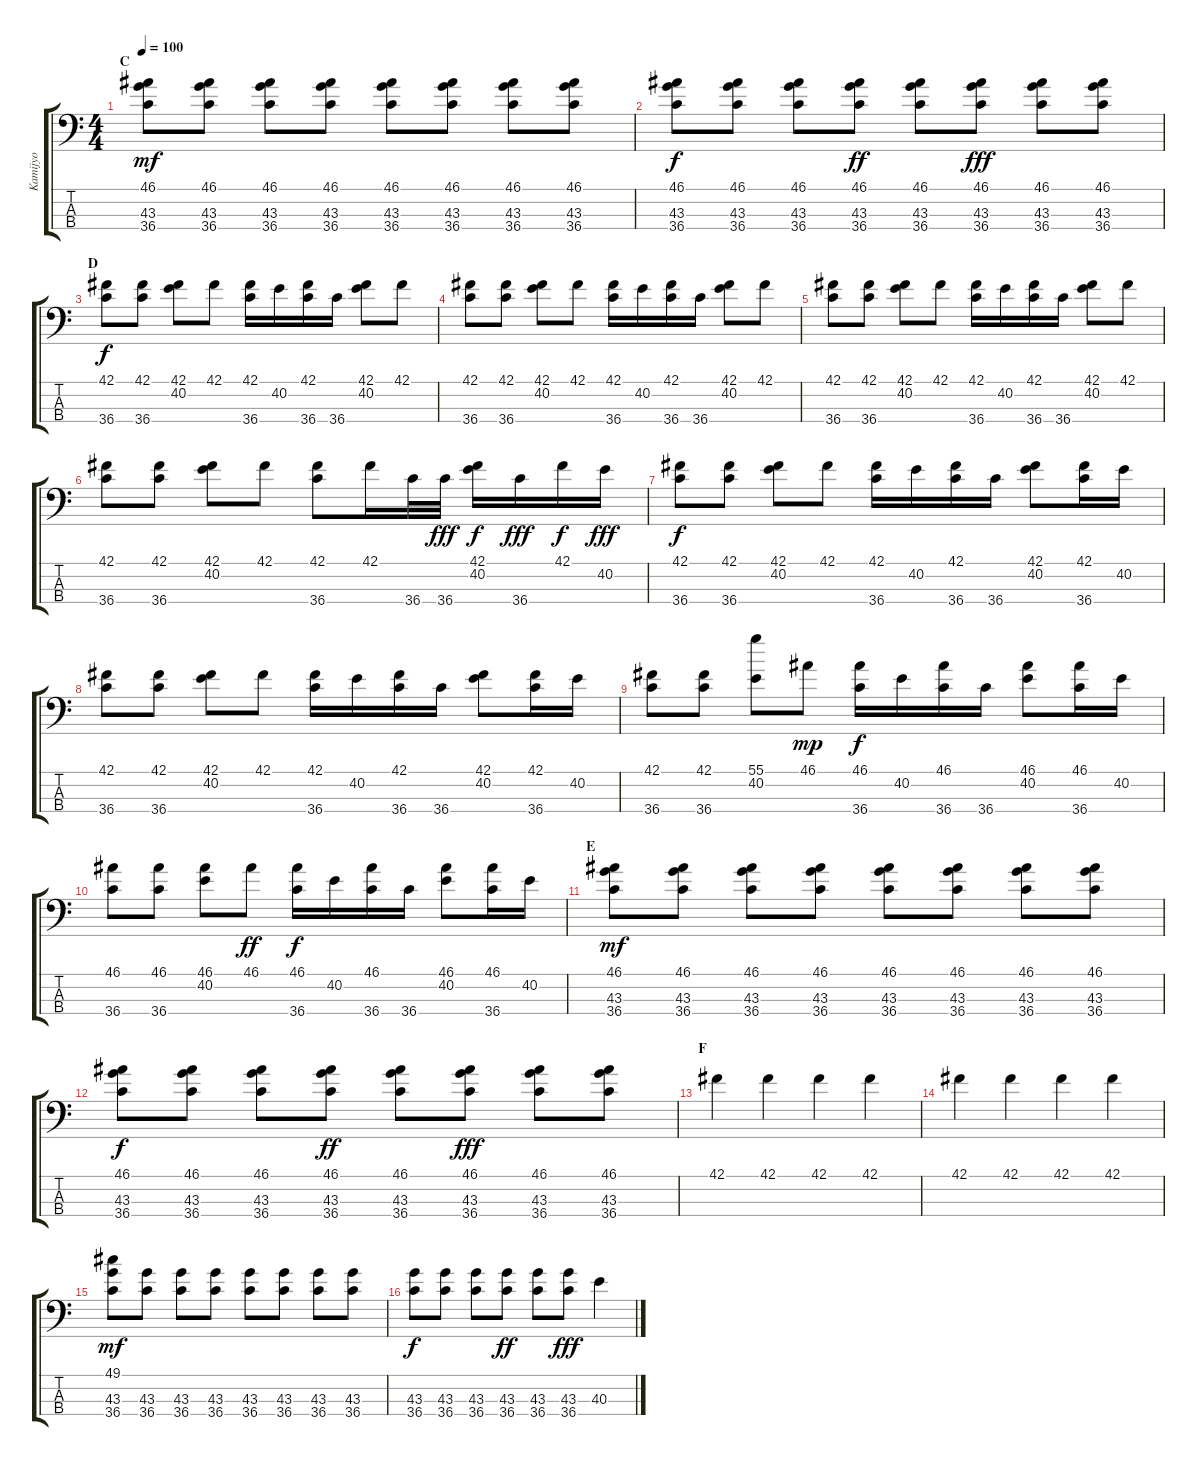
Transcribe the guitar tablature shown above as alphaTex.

\track ("Kamijyo" "Kamijyo") {instrument acousticgrandpiano}
\staff {score tabs}
\tuning (C-1 C-1 C-1 C-1) {hide}
\ts (4 4)
\section ("" "C")
\tempo 100
\clef f4
\ks c
(46.1 43.3 36.4).8{dy mf} (46.1 43.3 36.4).8 (46.1 43.3 36.4).8 (46.1 43.3 36.4).8 (46.1 43.3 36.4).8 (46.1 43.3 36.4).8 (46.1 43.3 36.4).8 (46.1 43.3 36.4).8 |
(46.1 43.3 36.4).8{dy f} (46.1 43.3 36.4).8 (46.1 43.3 36.4).8 (46.1 43.3 36.4).8{dy ff} (46.1 43.3 36.4).8 (46.1 43.3 36.4).8{dy fff} (46.1 43.3 36.4).8 (46.1 43.3 36.4).8 |
\section ("" "D")
(42.1 36.4).8{dy f} (42.1 36.4).8 (42.1 40.2).8 42.1.8 (42.1 36.4).16 40.2.16 (42.1 36.4).16 36.4.16 (42.1 40.2).8 42.1.8 |
(42.1 36.4).8 (42.1 36.4).8 (42.1 40.2).8 42.1.8 (42.1 36.4).16 40.2.16 (42.1 36.4).16 36.4.16 (42.1 40.2).8 42.1.8 |
(42.1 36.4).8 (42.1 36.4).8 (42.1 40.2).8 42.1.8 (42.1 36.4).16 40.2.16 (42.1 36.4).16 36.4.16 (42.1 40.2).8 42.1.8 |
(42.1 36.4).8 (42.1 36.4).8 (42.1 40.2).8 42.1.8 (42.1 36.4).8 42.1.16 36.4.32 36.4.32{dy fff} (42.1 40.2).16{dy f} 36.4.16{dy fff} 42.1.16{dy f} 40.2.16{dy fff} |
(42.1 36.4).8{dy f} (42.1 36.4).8 (42.1 40.2).8 42.1.8 (42.1 36.4).16 40.2.16 (42.1 36.4).16 36.4.16 (42.1 40.2).8 (42.1 36.4).16 40.2.16 |
(42.1 36.4).8 (42.1 36.4).8 (42.1 40.2).8 42.1.8 (42.1 36.4).16 40.2.16 (42.1 36.4).16 36.4.16 (42.1 40.2).8 (42.1 36.4).16 40.2.16 |
(42.1 36.4).8 (42.1 36.4).8 (55.1 40.2).8 46.1.8{dy mp} (46.1 36.4).16{dy f} 40.2.16 (46.1 36.4).16 36.4.16 (46.1 40.2).8 (46.1 36.4).16 40.2.16 |
(46.1 36.4).8 (46.1 36.4).8 (46.1 40.2).8 46.1.8{dy ff} (46.1 36.4).16{dy f} 40.2.16 (46.1 36.4).16 36.4.16 (46.1 40.2).8 (46.1 36.4).16 40.2.16 |
\section ("" "E")
(46.1 43.3 36.4).8{dy mf} (46.1 43.3 36.4).8 (46.1 43.3 36.4).8 (46.1 43.3 36.4).8 (46.1 43.3 36.4).8 (46.1 43.3 36.4).8 (46.1 43.3 36.4).8 (46.1 43.3 36.4).8 |
(46.1 43.3 36.4).8{dy f} (46.1 43.3 36.4).8 (46.1 43.3 36.4).8 (46.1 43.3 36.4).8{dy ff} (46.1 43.3 36.4).8 (46.1 43.3 36.4).8{dy fff} (46.1 43.3 36.4).8 (46.1 43.3 36.4).8 |
\section ("" "F")
42.1.4 42.1.4 42.1.4 42.1.4 |
42.1.4 42.1.4 42.1.4 42.1.4 |
(49.1 43.3 36.4).8{dy mf} (43.3 36.4).8 (43.3 36.4).8 (43.3 36.4).8 (43.3 36.4).8 (43.3 36.4).8 (43.3 36.4).8 (43.3 36.4).8 |
(43.3 36.4).8{dy f} (43.3 36.4).8 (43.3 36.4).8 (43.3 36.4).8{dy ff} (43.3 36.4).8 (43.3 36.4).8{dy fff} 40.3.4
